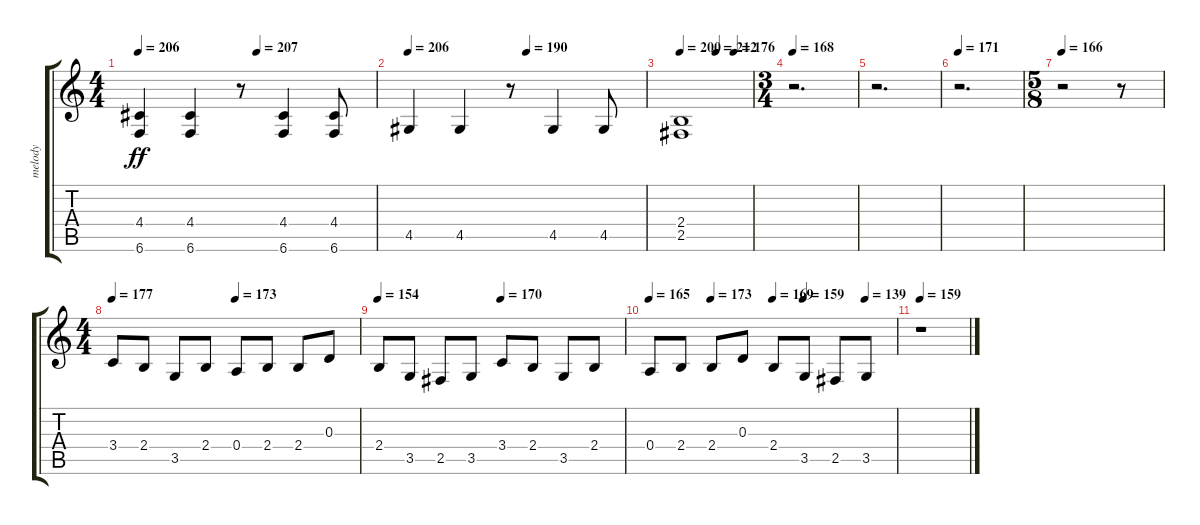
\track ("melody" "melody") {instrument overdrivenguitar}
\staff {score tabs}
\tuning (B3 Gb3 D3 A2 E2 B1) {hide}
\ts (4 4)
\tempo 206
\tempo (207 0.5)
\clef g2
\ks c
(4.4 6.6).4{dy ff} (4.4 6.6).4 r.8 (4.4 6.6).4 (4.4 6.6).8 |
\tempo 206
\tempo (190 0.5)
4.5.4 4.5.4 r.8 4.5.4 4.5.8 |
\tempo 200
\tempo (212 0.5)
\tempo (176 0.75)
(2.4 2.5).1 |
\ts (3 4)
\tempo 168
r.2{d} |
r.2{d} |
\tempo 171
r.2{d} |
\ts (5 8)
\tempo 166
r.2 r.8 |
\ts (4 4)
\tempo 177
\tempo (173 0.5)
3.4.8 2.4.8 3.5.8 2.4.8 0.4.8 2.4.8 2.4.8 0.3.8 |
\tempo 154
\tempo (170 0.5)
2.4.8 3.5.8 2.5.8 3.5.8 3.4.8 2.4.8 3.5.8 2.4.8 |
\tempo 165
\tempo (173 0.25)
\tempo (169 0.5)
\tempo (159 0.625)
\tempo (139 0.875)
0.4.8 2.4.8 2.4.8 0.3.8 2.4.8 3.5.8 2.5.8 3.5.8 |
\tempo 159
r.1
